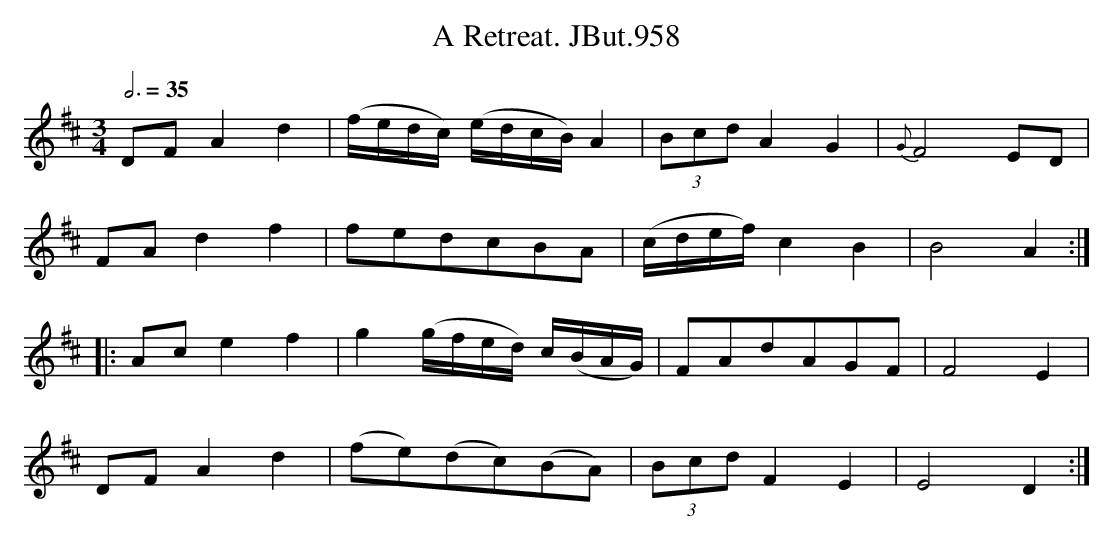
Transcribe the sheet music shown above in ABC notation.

X:1
T:Retreat. JBut.958, A
M:3/4
L:1/8
Q:3/4=35
K:D
DF A2d2|(f/e/d/c/) (e/d/c/B/)A2|(3Bcd A2G2|{G}F4ED|
FA d2f2|fedcBA|(c/d/e/f/) c2B2|B4A2:|
|:Ac e2f2|g2(g/f/e/d/) c/(B/A/G/)|FAdAGF|F4E2|
DF A2d2|(fe)(dc)(BA)|(3Bcd F2E2|E4D2:|
